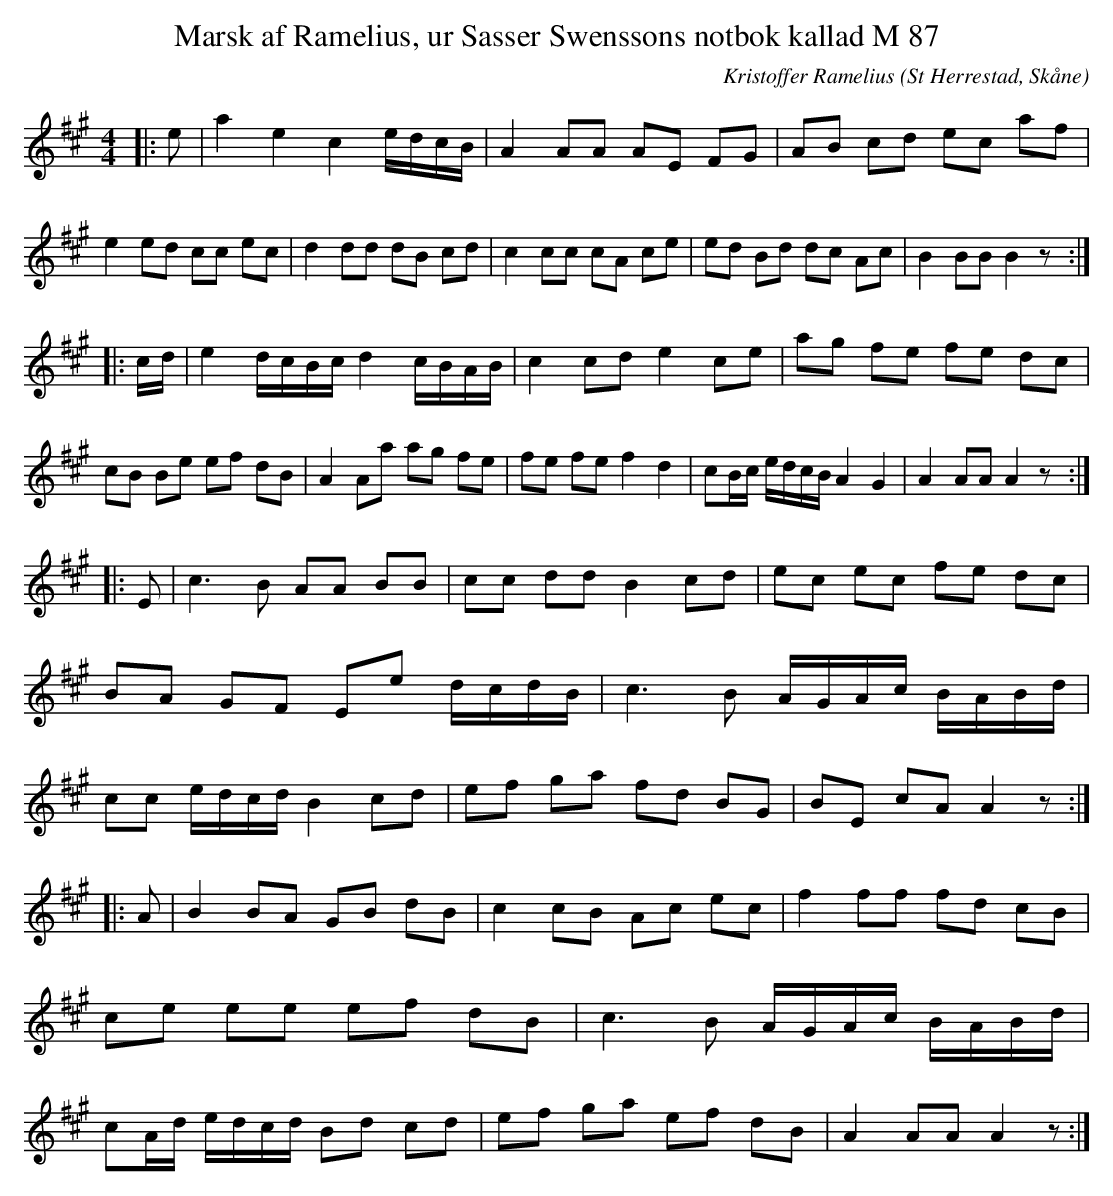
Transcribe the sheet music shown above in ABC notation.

X:1
T:Marsk af Ramelius, ur Sasser Swenssons notbok kallad M 87
C:Kristoffer Ramelius
O:St Herrestad, Skåne
M:4/4
L:1/8
K:A
|:e|a2 e2 c2 e/2d/2c/2B/2|A2 AA AE FG| AB cd ec af| e2 ed cc ec| d2 dd dB cd|c2 cc cA ce|ed Bd dc Ac| B2 BB B2 z:|
|:c/2d/2| e2 d/2c/2B/2c/2 d2 c/2B/2A/2B/2| c2 cd e2 ce| ag fe fe dc| cB Be ef dB | A2 Aa ag fe | fe fe f2 d2|cB/2c/2 e/2d/2c/2B/2 A2 G2| A2 AA A2 z:|
|:E| c3 B AA BB|cc dd B2 cd|ec ec fe dc| BA GF Ee d/2c/2d/2B/2| c3 B A/2G/2A/2c/2 B/2A/2B/2d/2| cc e/2d/2c/2d/2 B2 cd| ef ga fd BG| BE cA A2 z:|
|: A| B2 BA GB dB| c2 cB Ac ec| f2 ff fd cB| ce ee ef dB | c3 B A/2G/2A/2c/2 B/2A/2B/2d/2| cA/2d/2  e/2d/2c/2d/2 Bd cd| ef ga ef dB| A2 AA A2 z:|
